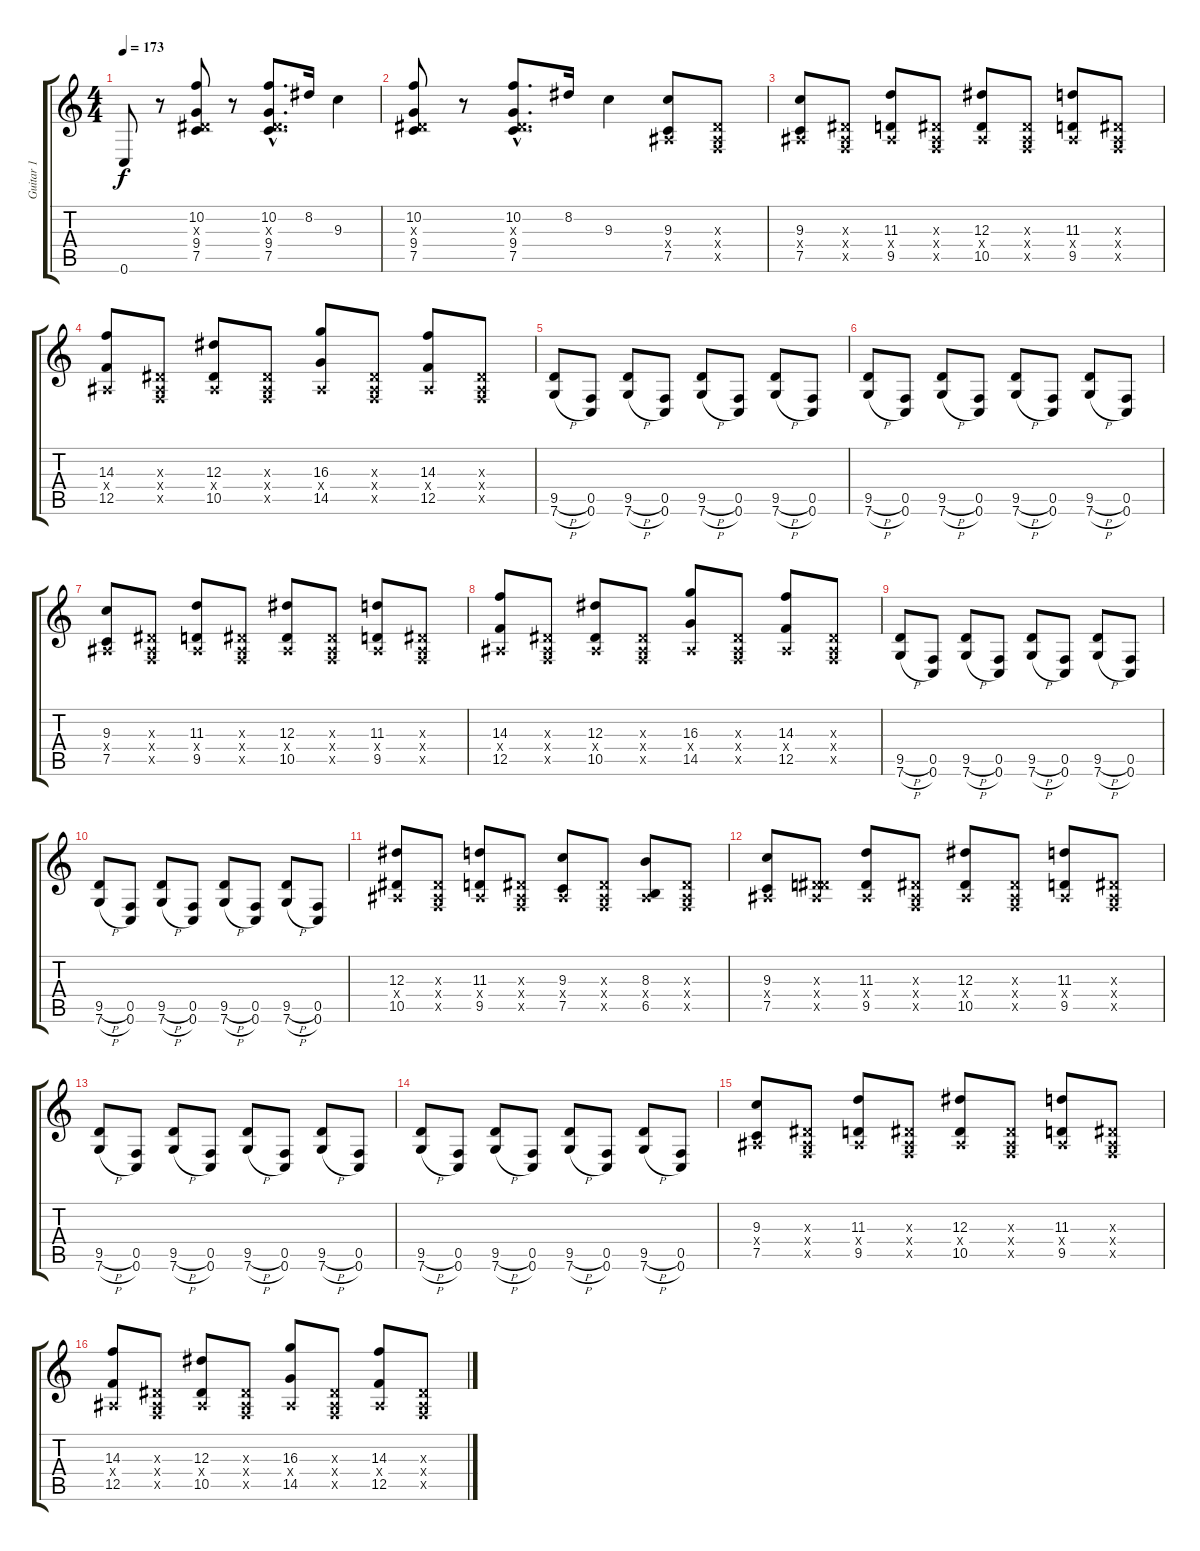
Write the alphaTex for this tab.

\track ("Guitar 1" "Guitar 1") {instrument overdrivenguitar}
\staff {score tabs}
\tuning (C4 G3 Eb3 Bb2 F2 C2) {hide}
\ts (4 4)
\tempo 173
\clef g2
\ks c
0.6.8{dy f} r.8 (10.2 0.3{x} 9.4 7.5).8 r.8 (10.2{hac} 0.3{hac x} 9.4{hac} 7.5{hac}).8{d} 8.2.16 9.3.4 |
(10.2 0.3{x} 9.4 7.5).8 r.8 (10.2{hac} 0.3{hac x} 9.4{hac} 7.5{hac}).8{d} 8.2.16 9.3.4 (9.3 0.4{x} 7.5).8 (0.3{x} 0.4{x} 0.5{x}).8 |
(9.3 0.4{x} 7.5).8 (0.3{x} 0.4{x} 0.5{x}).8 (11.3 0.4{x} 9.5).8 (0.3{x} 0.4{x} 0.5{x}).8 (12.3 0.4{x} 10.5).8 (0.3{x} 0.4{x} 0.5{x}).8 (11.3 0.4{x} 9.5).8 (0.3{x} 0.4{x} 0.5{x}).8 |
(14.3 0.4{x} 12.5).8 (0.3{x} 0.4{x} 0.5{x}).8 (12.3 0.4{x} 10.5).8 (0.3{x} 0.4{x} 0.5{x}).8 (16.3 0.4{x} 14.5).8 (0.3{x} 0.4{x} 0.5{x}).8 (14.3 0.4{x} 12.5).8 (0.3{x} 0.4{x} 0.5{x}).8 |
(9.5{h} 7.6{h}).8 (0.5 0.6).8 (9.5{h} 7.6{h}).8 (0.5 0.6).8 (9.5{h} 7.6{h}).8 (0.5 0.6).8 (9.5{h} 7.6{h}).8 (0.5 0.6).8 |
(9.5{h} 7.6{h}).8 (0.5 0.6).8 (9.5{h} 7.6{h}).8 (0.5 0.6).8 (9.5{h} 7.6{h}).8 (0.5 0.6).8 (9.5{h} 7.6{h}).8 (0.5 0.6).8 |
(9.3 0.4{x} 7.5).8 (0.3{x} 0.4{x} 0.5{x}).8 (11.3 0.4{x} 9.5).8 (0.3{x} 0.4{x} 0.5{x}).8 (12.3 0.4{x} 10.5).8 (0.3{x} 0.4{x} 0.5{x}).8 (11.3 0.4{x} 9.5).8 (0.3{x} 0.4{x} 0.5{x}).8 |
(14.3 0.4{x} 12.5).8 (0.3{x} 0.4{x} 0.5{x}).8 (12.3 0.4{x} 10.5).8 (0.3{x} 0.4{x} 0.5{x}).8 (16.3 0.4{x} 14.5).8 (0.3{x} 0.4{x} 0.5{x}).8 (14.3 0.4{x} 12.5).8 (0.3{x} 0.4{x} 0.5{x}).8 |
(9.5{h} 7.6{h}).8 (0.5 0.6).8 (9.5{h} 7.6{h}).8 (0.5 0.6).8 (9.5{h} 7.6{h}).8 (0.5 0.6).8 (9.5{h} 7.6{h}).8 (0.5 0.6).8 |
(9.5{h} 7.6{h}).8 (0.5 0.6).8 (9.5{h} 7.6{h}).8 (0.5 0.6).8 (9.5{h} 7.6{h}).8 (0.5 0.6).8 (9.5{h} 7.6{h}).8 (0.5 0.6).8 |
(12.3 0.4{x} 10.5).8 (0.3{x} 0.4{x} 0.5{x}).8 (11.3 0.4{x} 9.5).8 (0.3{x} 0.4{x} 0.5{x}).8 (9.3 0.4{x} 7.5).8 (0.3{x} 0.4{x} 0.5{x}).8 (8.3 0.4{x} 6.5).8 (0.3{x} 0.4{x} 0.5{x}).8 |
(9.3 0.4{x} 7.5).8 (0.3{x} 0.4{x} 9.5{x}).8 (11.3 0.4{x} 9.5).8 (0.3{x} 0.4{x} 0.5{x}).8 (12.3 0.4{x} 10.5).8 (0.3{x} 0.4{x} 0.5{x}).8 (11.3 0.4{x} 9.5).8 (0.3{x} 0.4{x} 0.5{x}).8 |
(9.5{h} 7.6{h}).8 (0.5 0.6).8 (9.5{h} 7.6{h}).8 (0.5 0.6).8 (9.5{h} 7.6{h}).8 (0.5 0.6).8 (9.5{h} 7.6{h}).8 (0.5 0.6).8 |
(9.5{h} 7.6{h}).8 (0.5 0.6).8 (9.5{h} 7.6{h}).8 (0.5 0.6).8 (9.5{h} 7.6{h}).8 (0.5 0.6).8 (9.5{h} 7.6{h}).8 (0.5 0.6).8 |
(9.3 0.4{x} 7.5).8 (0.3{x} 0.4{x} 0.5{x}).8 (11.3 0.4{x} 9.5).8 (0.3{x} 0.4{x} 0.5{x}).8 (12.3 0.4{x} 10.5).8 (0.3{x} 0.4{x} 0.5{x}).8 (11.3 0.4{x} 9.5).8 (0.3{x} 0.4{x} 0.5{x}).8 |
(14.3 0.4{x} 12.5).8 (0.3{x} 0.4{x} 0.5{x}).8 (12.3 0.4{x} 10.5).8 (0.3{x} 0.4{x} 0.5{x}).8 (16.3 0.4{x} 14.5).8 (0.3{x} 0.4{x} 0.5{x}).8 (14.3 0.4{x} 12.5).8 (0.3{x} 0.4{x} 0.5{x}).8
